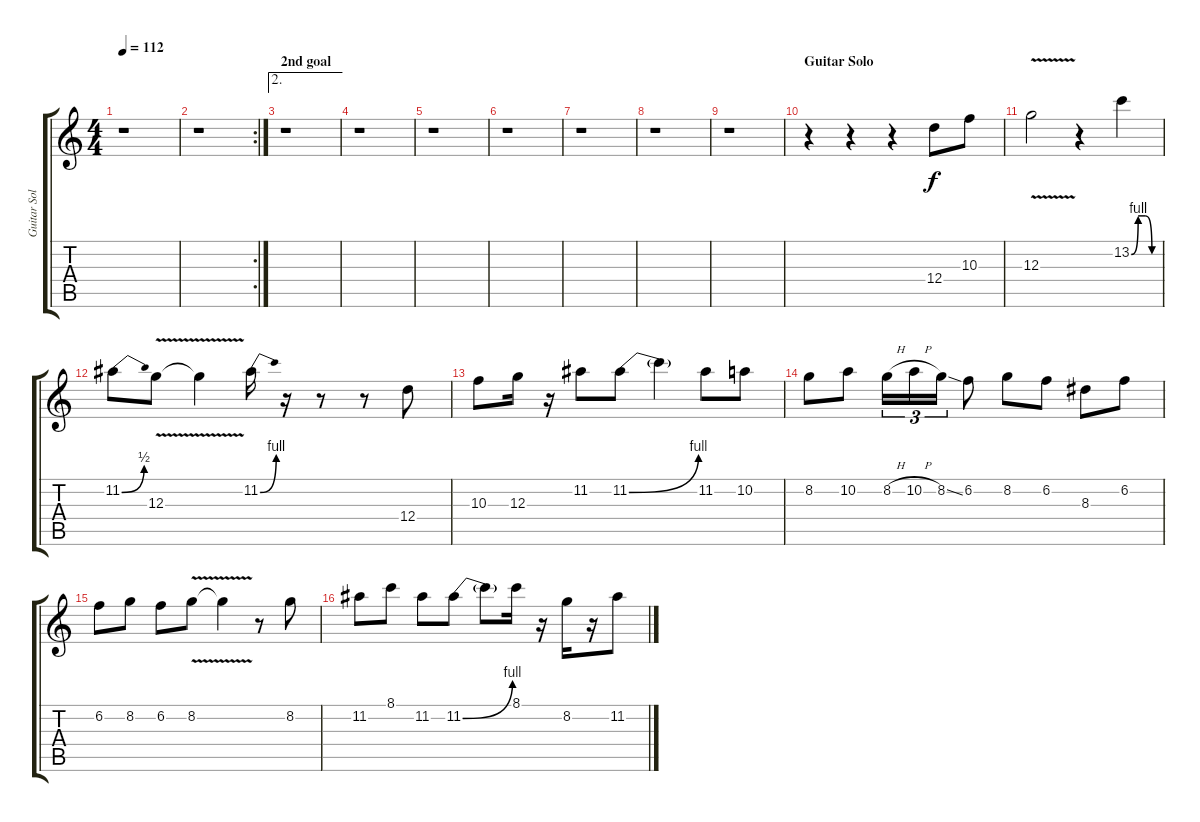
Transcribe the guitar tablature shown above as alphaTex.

\track ("Guitar Solo" "Guitar Sol") {instrument overdrivenguitar}
\staff {score tabs}
\tuning (E4 B3 G3 D3 A2 E2) {hide}
\ts (4 4)
\tempo 112
\clef g2
\ks c
r.1{dy f} |
\rc 2
r.1 |
\ae 2
\section ("" "2nd goal")
r.1 |
r.1 |
r.1 |
r.1 |
r.1 |
r.1 |
r.1 |
\section ("" "Guitar Solo")
r.4 r.4 r.4 12.4.8 10.3.8 |
12.3{v}.2 r.4 13.2{be (custom 0 0 15 4 30 4 45 0 60 0)}.4 |
11.2{be (bend 0 0 60 2)}.8 12.3{v}.8 12.3{t}.4 11.2{be (bend 0 0 60 4)}.16 r.16 r.8 r.8 12.4.8 |
10.3.8 12.3.16 r.16 11.2.8 11.2{be (bend 0 0 60 4)}.8 11.2{t}.4 11.2.8 10.2.8 |
8.2.8 10.2.8 8.2{h}.16{tu (3 2)} 10.2{h}.16{tu (3 2)} 8.2{ss}.16{tu (3 2)} 6.2.8 8.2.8 6.2.8 8.3.8 6.2.8 |
6.2.8 8.2.8 6.2.8 8.2{v}.8 8.2{t}.4 r.8 8.2.8 |
11.2.8 8.1.8 11.2.8 11.2{be (bend 0 0 60 4)}.8 11.2{t}.8 8.1.16 r.16 8.2.16 r.16 11.2.8
